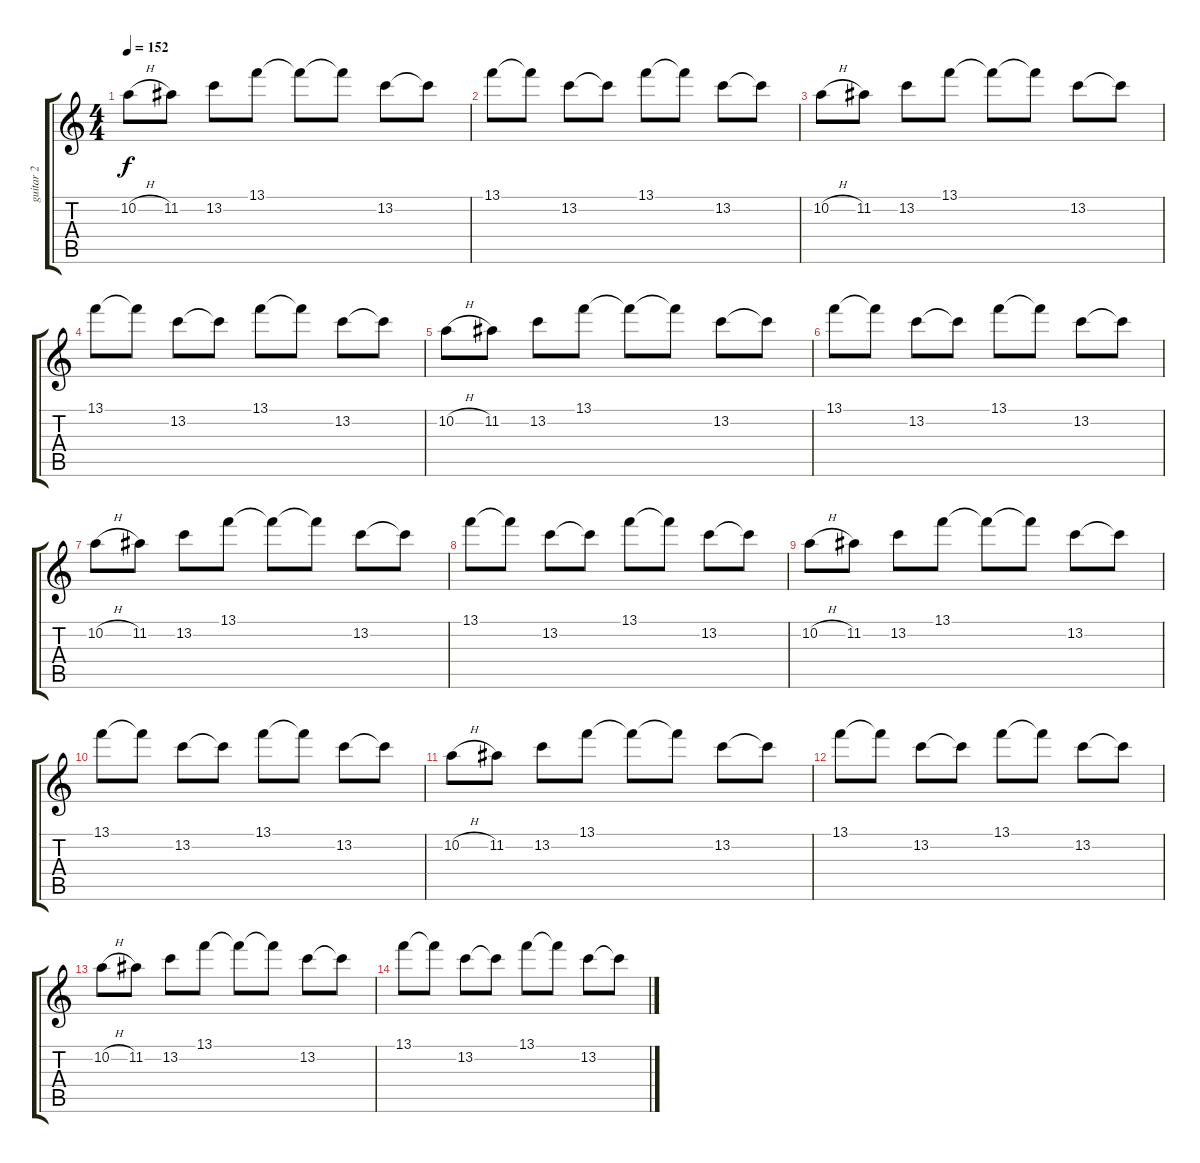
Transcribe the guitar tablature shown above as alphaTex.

\track ("guitar 2" "guitar 2") {instrument distortionguitar}
\staff {score tabs}
\tuning (E4 B3 G3 D3 A2 D2) {hide}
\ts (4 4)
\tempo 152
\clef g2
\ks c
10.2{h}.8{dy f} 11.2.8 13.2.8 13.1.8 13.1{t}.8 13.1{t}.8 13.2.8 13.2{t}.8 |
13.1.8 13.1{t}.8 13.2.8 13.2{t}.8 13.1.8 13.1{t}.8 13.2.8 13.2{t}.8 |
10.2{h}.8 11.2.8 13.2.8 13.1.8 13.1{t}.8 13.1{t}.8 13.2.8 13.2{t}.8 |
13.1.8 13.1{t}.8 13.2.8 13.2{t}.8 13.1.8 13.1{t}.8 13.2.8 13.2{t}.8 |
10.2{h}.8 11.2.8 13.2.8 13.1.8 13.1{t}.8 13.1{t}.8 13.2.8 13.2{t}.8 |
13.1.8 13.1{t}.8 13.2.8 13.2{t}.8 13.1.8 13.1{t}.8 13.2.8 13.2{t}.8 |
10.2{h}.8{volume 11} 11.2.8 13.2.8 13.1.8 13.1{t}.8 13.1{t}.8 13.2.8 13.2{t}.8 |
13.1.8 13.1{t}.8 13.2.8 13.2{t}.8 13.1.8 13.1{t}.8 13.2.8 13.2{t}.8 |
10.2{h}.8 11.2.8 13.2.8 13.1.8 13.1{t}.8 13.1{t}.8 13.2.8 13.2{t}.8 |
13.1.8 13.1{t}.8 13.2.8 13.2{t}.8 13.1.8 13.1{t}.8 13.2.8 13.2{t}.8 |
10.2{h}.8 11.2.8 13.2.8 13.1.8 13.1{t}.8 13.1{t}.8 13.2.8 13.2{t}.8 |
13.1.8 13.1{t}.8 13.2.8 13.2{t}.8 13.1.8 13.1{t}.8 13.2.8 13.2{t}.8 |
10.2{h}.8 11.2.8 13.2.8 13.1.8 13.1{t}.8 13.1{t}.8 13.2.8 13.2{t}.8 |
13.1.8 13.1{t}.8 13.2.8 13.2{t}.8 13.1.8 13.1{t}.8 13.2.8 13.2{t}.8
